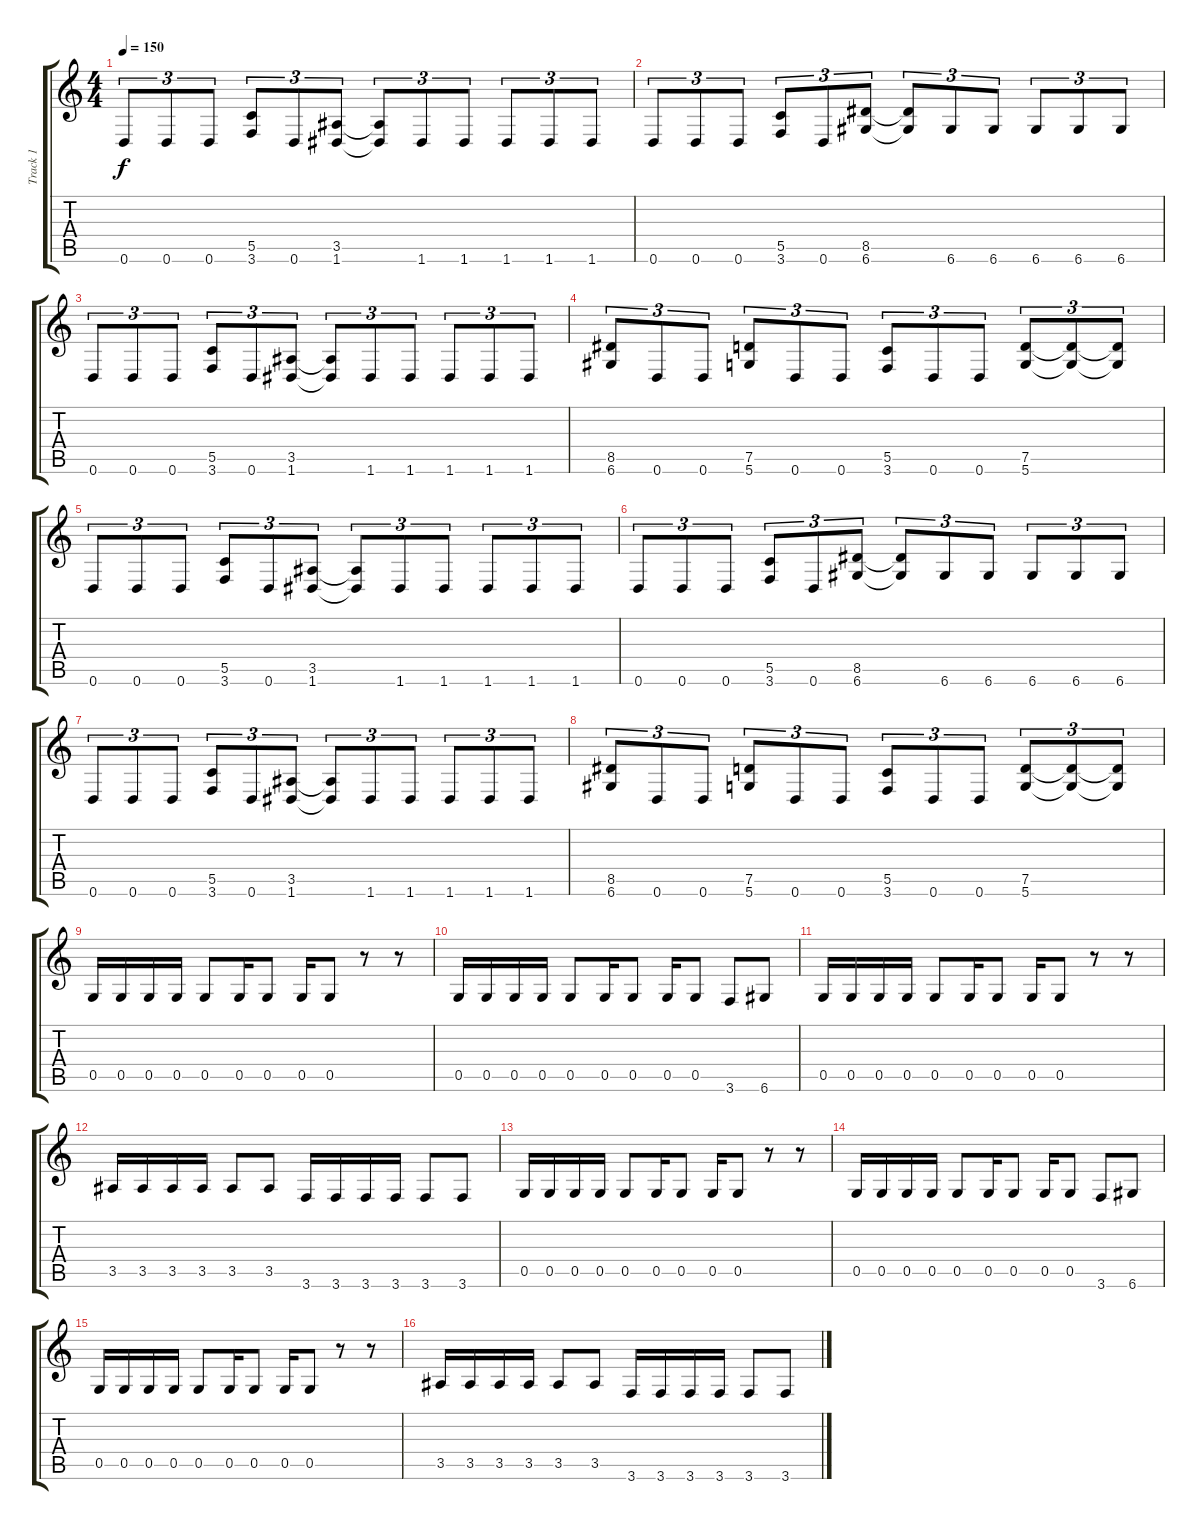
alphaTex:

\track ("Track 1" "Track 1") {instrument overdrivenguitar}
\staff {score tabs}
\tuning (D4 A3 F3 C3 G2 D2) {hide}
\ts (4 4)
\tempo 150
\clef g2
\ks c
0.6.8{tu (3 2) dy f} 0.6.8{tu (3 2)} 0.6.8{tu (3 2)} (5.5 3.6).8{tu (3 2)} 0.6.8{tu (3 2)} (3.5 1.6).8{tu (3 2)} (3.5{t} 1.6{t}).8{tu (3 2)} 1.6.8{tu (3 2)} 1.6.8{tu (3 2)} 1.6.8{tu (3 2)} 1.6.8{tu (3 2)} 1.6.8{tu (3 2)} |
0.6.8{tu (3 2)} 0.6.8{tu (3 2)} 0.6.8{tu (3 2)} (5.5 3.6).8{tu (3 2)} 0.6.8{tu (3 2)} (8.5 6.6).8{tu (3 2)} (8.5{t} 6.6{t}).8{tu (3 2)} 6.6.8{tu (3 2)} 6.6.8{tu (3 2)} 6.6.8{tu (3 2)} 6.6.8{tu (3 2)} 6.6.8{tu (3 2)} |
0.6.8{tu (3 2)} 0.6.8{tu (3 2)} 0.6.8{tu (3 2)} (5.5 3.6).8{tu (3 2)} 0.6.8{tu (3 2)} (3.5 1.6).8{tu (3 2)} (3.5{t} 1.6{t}).8{tu (3 2)} 1.6.8{tu (3 2)} 1.6.8{tu (3 2)} 1.6.8{tu (3 2)} 1.6.8{tu (3 2)} 1.6.8{tu (3 2)} |
(8.5 6.6).8{tu (3 2)} 0.6.8{tu (3 2)} 0.6.8{tu (3 2)} (7.5 5.6).8{tu (3 2)} 0.6.8{tu (3 2)} 0.6.8{tu (3 2)} (5.5 3.6).8{tu (3 2)} 0.6.8{tu (3 2)} 0.6.8{tu (3 2)} (7.5 5.6).8{tu (3 2)} (7.5{t} 5.6{t}).8{tu (3 2)} (7.5{t} 5.6{t}).8{tu (3 2)} |
0.6.8{tu (3 2)} 0.6.8{tu (3 2)} 0.6.8{tu (3 2)} (5.5 3.6).8{tu (3 2)} 0.6.8{tu (3 2)} (3.5 1.6).8{tu (3 2)} (3.5{t} 1.6{t}).8{tu (3 2)} 1.6.8{tu (3 2)} 1.6.8{tu (3 2)} 1.6.8{tu (3 2)} 1.6.8{tu (3 2)} 1.6.8{tu (3 2)} |
0.6.8{tu (3 2)} 0.6.8{tu (3 2)} 0.6.8{tu (3 2)} (5.5 3.6).8{tu (3 2)} 0.6.8{tu (3 2)} (8.5 6.6).8{tu (3 2)} (8.5{t} 6.6{t}).8{tu (3 2)} 6.6.8{tu (3 2)} 6.6.8{tu (3 2)} 6.6.8{tu (3 2)} 6.6.8{tu (3 2)} 6.6.8{tu (3 2)} |
0.6.8{tu (3 2)} 0.6.8{tu (3 2)} 0.6.8{tu (3 2)} (5.5 3.6).8{tu (3 2)} 0.6.8{tu (3 2)} (3.5 1.6).8{tu (3 2)} (3.5{t} 1.6{t}).8{tu (3 2)} 1.6.8{tu (3 2)} 1.6.8{tu (3 2)} 1.6.8{tu (3 2)} 1.6.8{tu (3 2)} 1.6.8{tu (3 2)} |
(8.5 6.6).8{tu (3 2)} 0.6.8{tu (3 2)} 0.6.8{tu (3 2)} (7.5 5.6).8{tu (3 2)} 0.6.8{tu (3 2)} 0.6.8{tu (3 2)} (5.5 3.6).8{tu (3 2)} 0.6.8{tu (3 2)} 0.6.8{tu (3 2)} (7.5 5.6).8{tu (3 2)} (7.5{t} 5.6{t}).8{tu (3 2)} (7.5{t} 5.6{t}).8{tu (3 2)} |
0.5.16 0.5.16 0.5.16 0.5.16 0.5.8 0.5.16 0.5.8 0.5.16 0.5.8 r.8 r.8 |
0.5.16 0.5.16 0.5.16 0.5.16 0.5.8 0.5.16 0.5.8 0.5.16 0.5.8 3.6.8 6.6.8 |
0.5.16 0.5.16 0.5.16 0.5.16 0.5.8 0.5.16 0.5.8 0.5.16 0.5.8 r.8 r.8 |
3.5.16 3.5.16 3.5.16 3.5.16 3.5.8 3.5.8 3.6.16 3.6.16 3.6.16 3.6.16 3.6.8 3.6.8 |
0.5.16 0.5.16 0.5.16 0.5.16 0.5.8 0.5.16 0.5.8 0.5.16 0.5.8 r.8 r.8 |
0.5.16 0.5.16 0.5.16 0.5.16 0.5.8 0.5.16 0.5.8 0.5.16 0.5.8 3.6.8 6.6.8 |
0.5.16 0.5.16 0.5.16 0.5.16 0.5.8 0.5.16 0.5.8 0.5.16 0.5.8 r.8 r.8 |
3.5.16 3.5.16 3.5.16 3.5.16 3.5.8 3.5.8 3.6.16 3.6.16 3.6.16 3.6.16 3.6.8 3.6.8
